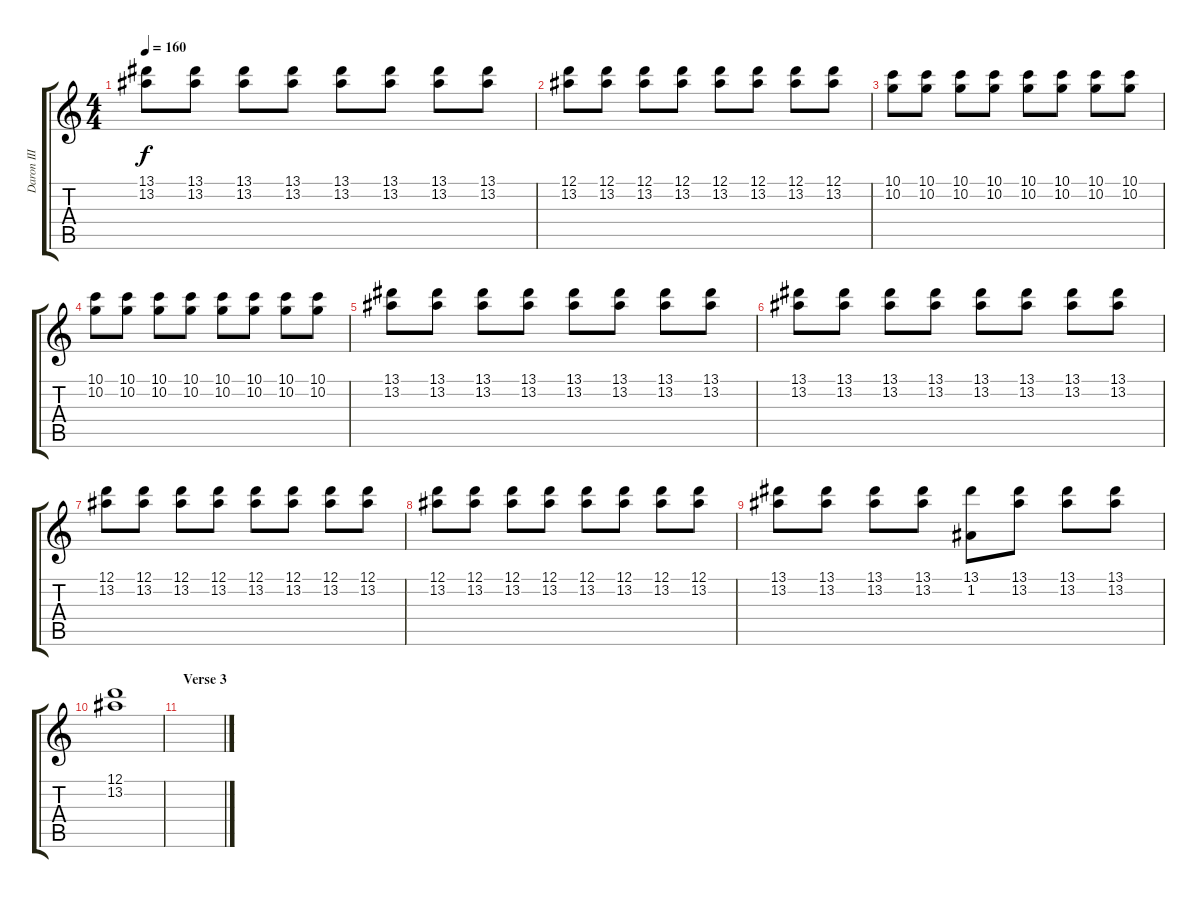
\track ("Daron III" "Daron III") {instrument distortionguitar}
\staff {score tabs}
\tuning (D4 A3 F3 C3 G2 C2) {hide}
\ts (4 4)
\tempo 160
\clef g2
\ks c
(13.1 13.2).8{dy f} (13.1 13.2).8 (13.1 13.2).8 (13.1 13.2).8 (13.1 13.2).8 (13.1 13.2).8 (13.1 13.2).8 (13.1 13.2).8 |
(12.1 13.2).8 (12.1 13.2).8 (12.1 13.2).8 (12.1 13.2).8 (12.1 13.2).8 (12.1 13.2).8 (12.1 13.2).8 (12.1 13.2).8 |
(10.1 10.2).8 (10.1 10.2).8 (10.1 10.2).8 (10.1 10.2).8 (10.1 10.2).8 (10.1 10.2).8 (10.1 10.2).8 (10.1 10.2).8 |
(10.1 10.2).8 (10.1 10.2).8 (10.1 10.2).8 (10.1 10.2).8 (10.1 10.2).8 (10.1 10.2).8 (10.1 10.2).8 (10.1 10.2).8 |
(13.1 13.2).8 (13.1 13.2).8 (13.1 13.2).8 (13.1 13.2).8 (13.1 13.2).8 (13.1 13.2).8 (13.1 13.2).8 (13.1 13.2).8 |
(13.1 13.2).8 (13.1 13.2).8 (13.1 13.2).8 (13.1 13.2).8 (13.1 13.2).8 (13.1 13.2).8 (13.1 13.2).8 (13.1 13.2).8 |
(12.1 13.2).8 (12.1 13.2).8 (12.1 13.2).8 (12.1 13.2).8 (12.1 13.2).8 (12.1 13.2).8 (12.1 13.2).8 (12.1 13.2).8 |
(12.1 13.2).8 (12.1 13.2).8 (12.1 13.2).8 (12.1 13.2).8 (12.1 13.2).8 (12.1 13.2).8 (12.1 13.2).8 (12.1 13.2).8 |
(13.1 13.2).8 (13.1 13.2).8 (13.1 13.2).8 (13.1 13.2).8 (13.1 1.2).8 (13.1 13.2).8 (13.1 13.2).8 (13.1 13.2).8 |
(12.1 13.2).1 |
\section ("" "Verse 3")
